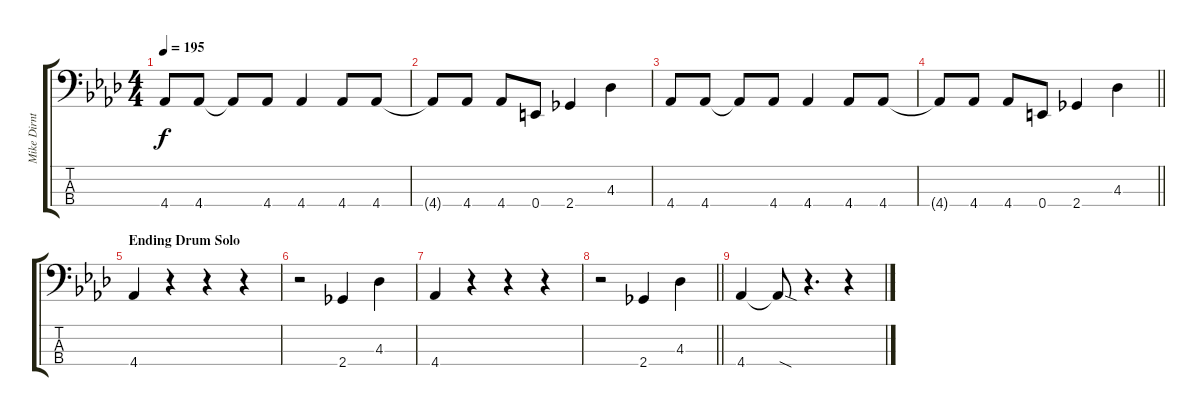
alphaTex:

\track ("Mike Dirnt" "Mike Dirnt") {instrument electricbasspick}
\staff {score tabs}
\tuning (G2 D2 A1 E1) {hide}
\ts (4 4)
\tempo 195
\clef f4
\ks ab
4.4.8{dy f} 4.4.8 4.4{t}.8 4.4.8 4.4.4 4.4.8 4.4.8 |
4.4{t}.8 4.4.8 4.4.8 0.4.8 2.4.4 4.3.4 |
4.4.8 4.4.8 4.4{t}.8 4.4.8 4.4.4 4.4.8 4.4.8 |
\barLineRight lightlight
4.4{t}.8 4.4.8 4.4.8 0.4.8 2.4.4 4.3.4 |
\section ("" "Ending Drum Solo")
4.4.4 r.4 r.4 r.4 |
r.2 2.4.4 4.3.4 |
4.4.4 r.4 r.4 r.4 |
\barLineRight lightlight
r.2 2.4.4 4.3.4 |
4.4.4 4.4{sod t}.8 r.4{d} r.4
